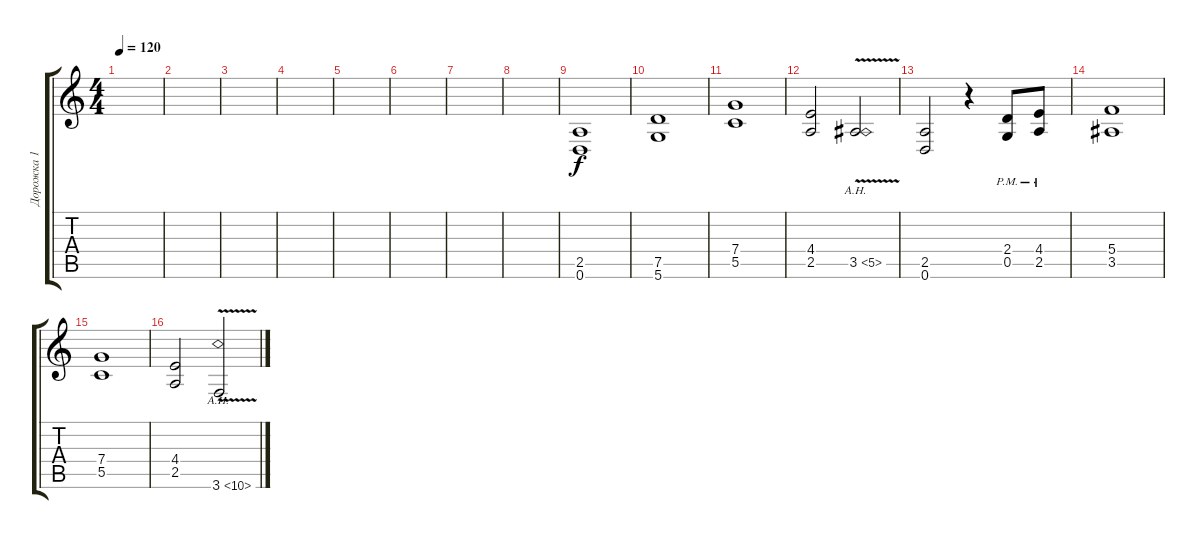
\track ("Дорожка 1" "Дорожка 1") {instrument distortionguitar}
\staff {score tabs}
\tuning (D4 A3 F3 C3 G2 D2) {hide}
\ts (4 4)
\tempo 120
\clef g2
\ks c
|
|
|
|
|
|
|
|
(2.5 0.6).1 |
(7.5 5.6).1 |
(7.4 5.5).1 |
(4.4 2.5).2 3.5{ah 2 v}.2 |
(2.5 0.6).2 r.4 (2.4{pm} 0.5{pm}).8 (4.4{pm} 2.5{pm}).8 |
(5.4 3.5).1 |
(7.4 5.5).1 |
(4.4 2.5).2 3.6{ah 7 v}.2
